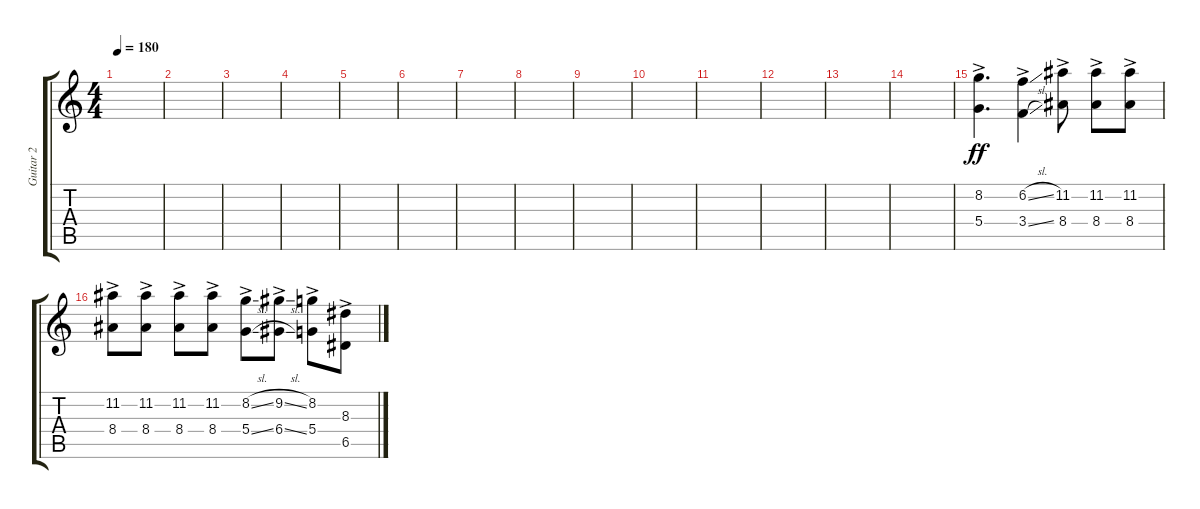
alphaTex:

\track ("Guitar 2" "Guitar 2") {instrument distortionguitar}
\staff {score tabs}
\tuning (E4 B3 G3 D3 A2 E2) {hide}
\ts (4 4)
\tempo 180
\clef g2
\ks c
|
|
|
|
|
|
|
|
|
|
|
|
|
|
(8.2{ac} 5.4{ac}).4{d dy ff} (6.2{sl ac} 3.4{sl ac}).4 (11.2{ac} 8.4{ac}).8 (11.2{ac} 8.4{ac}).8 (11.2{ac} 8.4{ac}).8 |
(11.2{ac} 8.4{ac}).8 (11.2{ac} 8.4{ac}).8 (11.2{ac} 8.4{ac}).8 (11.2{ac} 8.4{ac}).8 (8.2{sl ac} 5.4{sl ac}).8 (9.2{sl ac} 6.4{sl ac}).8 (8.2{ac} 5.4{ac}).8 (8.3{ac} 6.5{ac}).8
